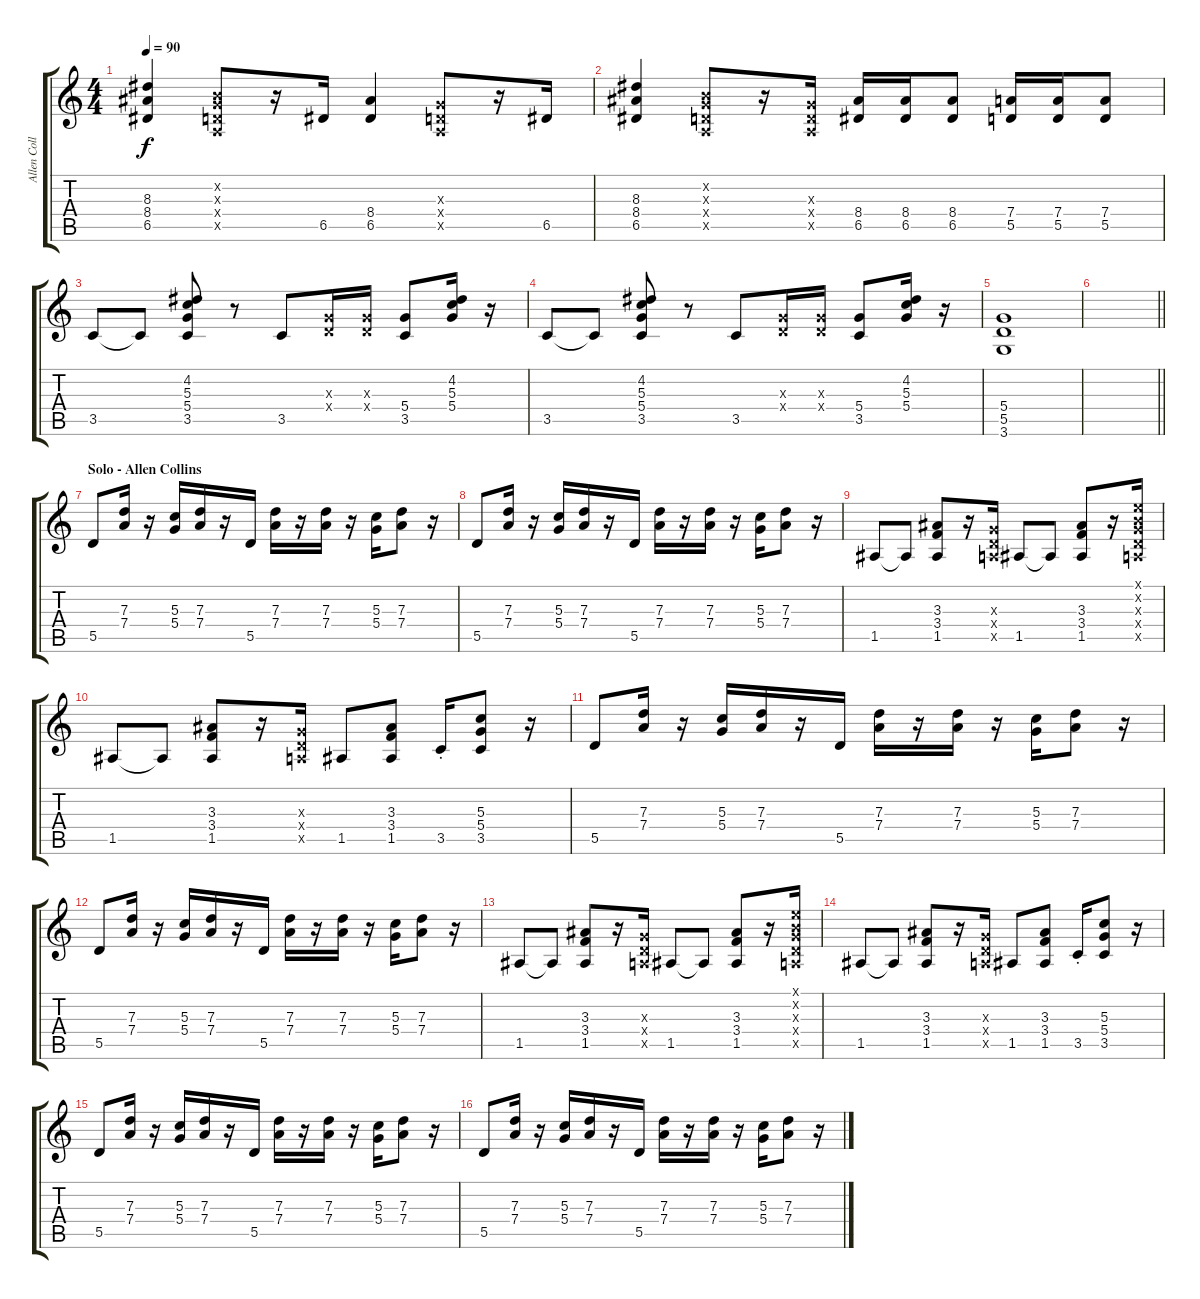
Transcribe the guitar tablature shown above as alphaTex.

\track ("Allen Collins (Rhythm Guitar)" "Allen Coll") {instrument electricguitarclean}
\staff {score tabs}
\tuning (E4 B3 G3 D3 A2 E2) {hide}
\ts (4 4)
\tempo 90
\clef g2
\ks c
(8.3 8.4 6.5).4{dy f} (0.2{x} 0.3{x} 0.4{x} 0.5{x}).8 r.16 6.5.16 (8.4 6.5).4 (0.3{x} 0.4{x} 0.5{x}).8 r.16 6.5.16 |
(8.3 8.4 6.5).4 (0.2{x} 0.3{x} 0.4{x} 0.5{x}).8 r.16 (0.3{x} 0.4{x} 0.5{x}).16 (8.4 6.5).16 (8.4 6.5).16 (8.4 6.5).8 (7.4 5.5).16 (7.4 5.5).16 (7.4 5.5).8 |
3.5.8 3.5{t}.8 (4.2 5.3 5.4 3.5).8 r.8 3.5.8 (0.3{x} 0.4{x}).16 (0.3{x} 0.4{x}).16 (5.4 3.5).8 (4.2 5.3 5.4).16 r.16 |
3.5.8 3.5{t}.8 (4.2 5.3 5.4 3.5).8 r.8 3.5.8 (0.3{x} 0.4{x}).16 (0.3{x} 0.4{x}).16 (5.4 3.5).8 (4.2 5.3 5.4).16 r.16 |
(5.4 5.5 3.6).1 |
\barLineRight lightlight
|
\section ("" "Solo - Allen Collins")
5.5.8 (7.3 7.4).16 r.16 (5.3 5.4).16 (7.3 7.4).16 r.16 5.5.16 (7.3 7.4).16 r.16 (7.3 7.4).16 r.16 (5.3 5.4).16 (7.3 7.4).8 r.16 |
5.5.8 (7.3 7.4).16 r.16 (5.3 5.4).16 (7.3 7.4).16 r.16 5.5.16 (7.3 7.4).16 r.16 (7.3 7.4).16 r.16 (5.3 5.4).16 (7.3 7.4).8 r.16 |
1.5.8 1.5{t}.8 (3.3 3.4 1.5).8 r.16 (0.3{x} 0.4{x} 0.5{x}).16 1.5.8 1.5{t}.8 (3.3 3.4 1.5).8 r.16 (0.1{x} 0.2{x} 0.3{x} 0.4{x} 0.5{x}).16 |
1.5.8 1.5{t}.8 (3.3 3.4 1.5).8 r.16 (0.3{x} 0.4{x} 0.5{x}).16 1.5.8 (3.3 3.4 1.5).8 3.5{st}.16 (5.3 5.4 3.5).8 r.16 |
5.5.8 (7.3 7.4).16 r.16 (5.3 5.4).16 (7.3 7.4).16 r.16 5.5.16 (7.3 7.4).16 r.16 (7.3 7.4).16 r.16 (5.3 5.4).16 (7.3 7.4).8 r.16 |
5.5.8 (7.3 7.4).16 r.16 (5.3 5.4).16 (7.3 7.4).16 r.16 5.5.16 (7.3 7.4).16 r.16 (7.3 7.4).16 r.16 (5.3 5.4).16 (7.3 7.4).8 r.16 |
1.5.8 1.5{t}.8 (3.3 3.4 1.5).8 r.16 (0.3{x} 0.4{x} 0.5{x}).16 1.5.8 1.5{t}.8 (3.3 3.4 1.5).8 r.16 (0.1{x} 0.2{x} 0.3{x} 0.4{x} 0.5{x}).16 |
1.5.8 1.5{t}.8 (3.3 3.4 1.5).8 r.16 (0.3{x} 0.4{x} 0.5{x}).16 1.5.8 (3.3 3.4 1.5).8 3.5{st}.16 (5.3 5.4 3.5).8 r.16 |
5.5.8 (7.3 7.4).16 r.16 (5.3 5.4).16 (7.3 7.4).16 r.16 5.5.16 (7.3 7.4).16 r.16 (7.3 7.4).16 r.16 (5.3 5.4).16 (7.3 7.4).8 r.16 |
5.5.8 (7.3 7.4).16 r.16 (5.3 5.4).16 (7.3 7.4).16 r.16 5.5.16 (7.3 7.4).16 r.16 (7.3 7.4).16 r.16 (5.3 5.4).16 (7.3 7.4).8 r.16
